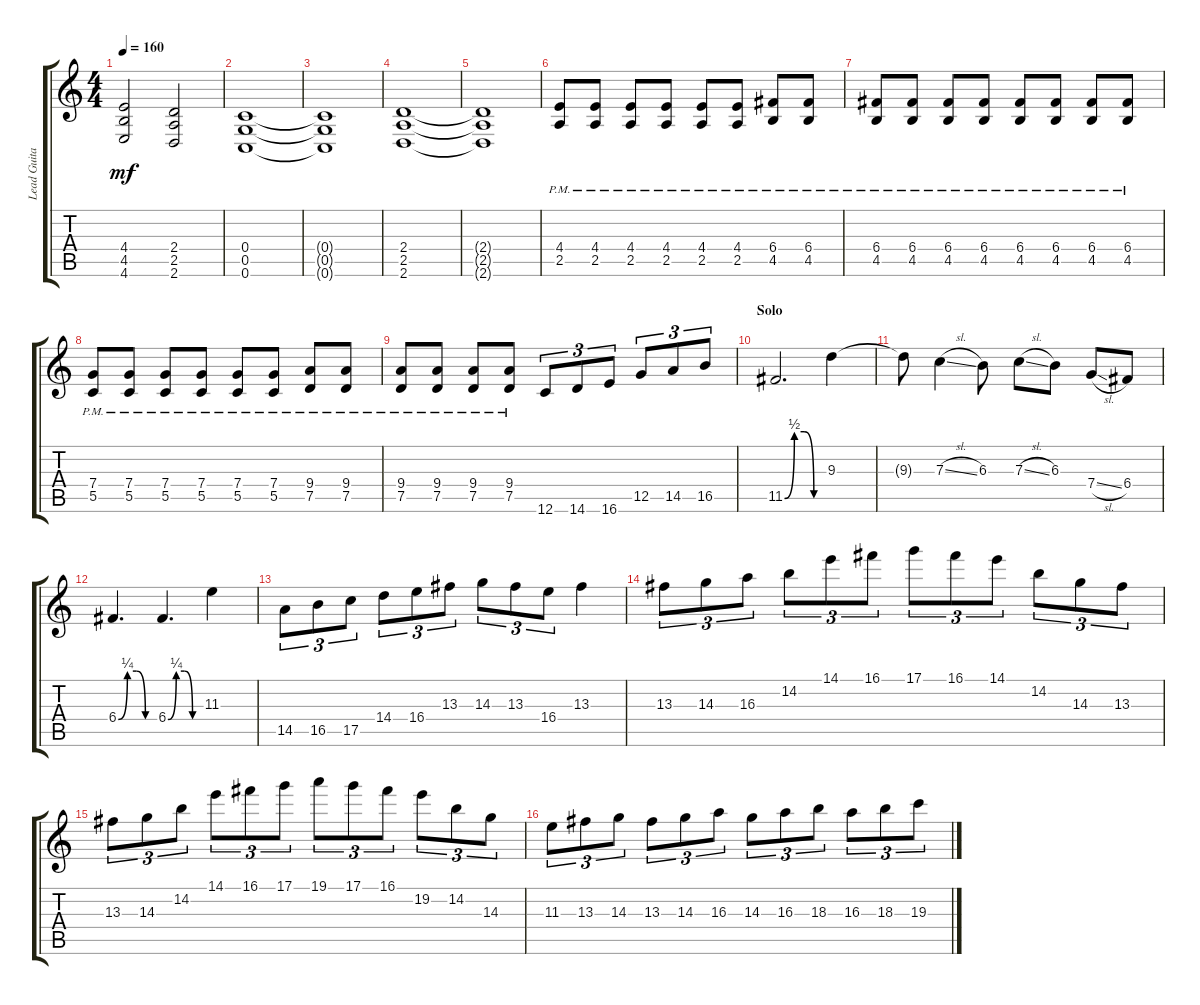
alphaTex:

\track ("Lead Guitar" "Lead Guita") {instrument distortionguitar}
\staff {score tabs}
\tuning (D4 A3 F3 C3 G2 C2) {hide}
\ts (4 4)
\tempo 160
\clef g2
\ks c
(4.4{t} 4.5{t} 4.6{t}).2{dy mf} (2.4 2.5 2.6).2 |
(0.4 0.5 0.6).1 |
(0.4{t} 0.5{t} 0.6{t}).1 |
(2.4 2.5 2.6).1 |
(2.4{t} 2.5{t} 2.6{t}).1 |
(4.4{pm} 2.5{pm}).8 (4.4{pm} 2.5{pm}).8 (4.4{pm} 2.5{pm}).8 (4.4{pm} 2.5{pm}).8 (4.4{pm} 2.5{pm}).8 (4.4{pm} 2.5{pm}).8 (6.4{pm} 4.5{pm}).8 (6.4{pm} 4.5{pm}).8 |
(6.4{pm} 4.5{pm}).8 (6.4{pm} 4.5{pm}).8 (6.4{pm} 4.5{pm}).8 (6.4{pm} 4.5{pm}).8 (6.4{pm} 4.5{pm}).8 (6.4{pm} 4.5{pm}).8 (6.4{pm} 4.5{pm}).8 (6.4{pm} 4.5{pm}).8 |
(7.4{pm} 5.5{pm}).8 (7.4{pm} 5.5{pm}).8 (7.4{pm} 5.5{pm}).8 (7.4{pm} 5.5{pm}).8 (7.4{pm} 5.5{pm}).8 (7.4{pm} 5.5{pm}).8 (9.4{pm} 7.5{pm}).8 (9.4{pm} 7.5{pm}).8 |
(9.4{pm} 7.5{pm}).8 (9.4{pm} 7.5{pm}).8 (9.4{pm} 7.5{pm}).8 (9.4{pm} 7.5{pm}).8 12.6.8{tu (3 2)} 14.6.8{tu (3 2)} 16.6.8{tu (3 2)} 12.5.8{tu (3 2)} 14.5.8{tu (3 2)} 16.5.8{tu (3 2)} |
\section ("" "Solo")
11.5{be (custom 0 0 15 2 30 2 45 0 60 0)}.2{d} 9.3.4 |
9.3{t}.8 7.3{sl}.4 6.3.8 7.3{sl}.8 6.3.8 7.4{sl}.8 6.4.8 |
6.4{be (custom 0 0 15 1 30 1 45 0 60 0)}.4{d} 6.4{be (custom 0 0 15 1 30 1 45 0 60 0)}.4{d} 11.3.4 |
14.5.8{tu (3 2)} 16.5.8{tu (3 2)} 17.5.8{tu (3 2)} 14.4.8{tu (3 2)} 16.4.8{tu (3 2)} 13.3.8{tu (3 2)} 14.3.8{tu (3 2)} 13.3.8{tu (3 2)} 16.4.8{tu (3 2)} 13.3.4 |
13.3.8{tu (3 2)} 14.3.8{tu (3 2)} 16.3.8{tu (3 2)} 14.2.8{tu (3 2)} 14.1.8{tu (3 2)} 16.1.8{tu (3 2)} 17.1.8{tu (3 2)} 16.1.8{tu (3 2)} 14.1.8{tu (3 2)} 14.2.8{tu (3 2)} 14.3.8{tu (3 2)} 13.3.8{tu (3 2)} |
13.3.8{tu (3 2)} 14.3.8{tu (3 2)} 14.2.8{tu (3 2)} 14.1.8{tu (3 2)} 16.1.8{tu (3 2)} 17.1.8{tu (3 2)} 19.1.8{tu (3 2)} 17.1.8{tu (3 2)} 16.1.8{tu (3 2)} 19.2.8{tu (3 2)} 14.2.8{tu (3 2)} 14.3.8{tu (3 2)} |
11.3.8{tu (3 2)} 13.3.8{tu (3 2)} 14.3.8{tu (3 2)} 13.3.8{tu (3 2)} 14.3.8{tu (3 2)} 16.3.8{tu (3 2)} 14.3.8{tu (3 2)} 16.3.8{tu (3 2)} 18.3.8{tu (3 2)} 16.3.8{tu (3 2)} 18.3.8{tu (3 2)} 19.3.8{tu (3 2)}
